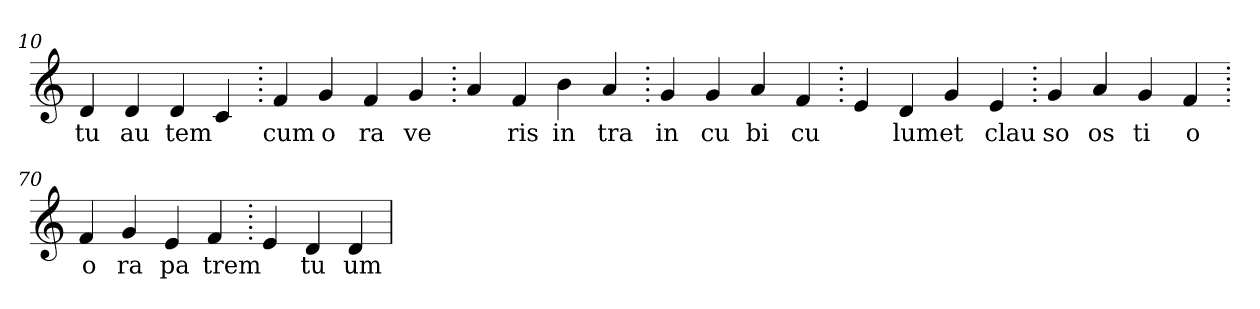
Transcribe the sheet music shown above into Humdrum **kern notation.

**kern	**text
*part1	*part1
*staff1	*staff1
*clefG2	*
=10.	=10.
4d	tu
4d	au
4d	tem
4c	.
=20.	=20.
4f	cum
4g	o
4f	ra
4g	ve
=30.	=30.
4a	.
4f	ris
4b	in
4a	tra
=40.	=40.
4g	in
4g	cu
4a	bi
4f	cu
=50.	=50.
4e	.
4d	lum
4g	et
4e	clau
=60.	=60.
4g	so
4a	os
4g	ti
4f	o
=70.	=70.
4f	o
4g	ra
4e	pa
4f	trem
=80.	=80.
4e	.
4d	tu
4d	um
=	=
*-	*-
